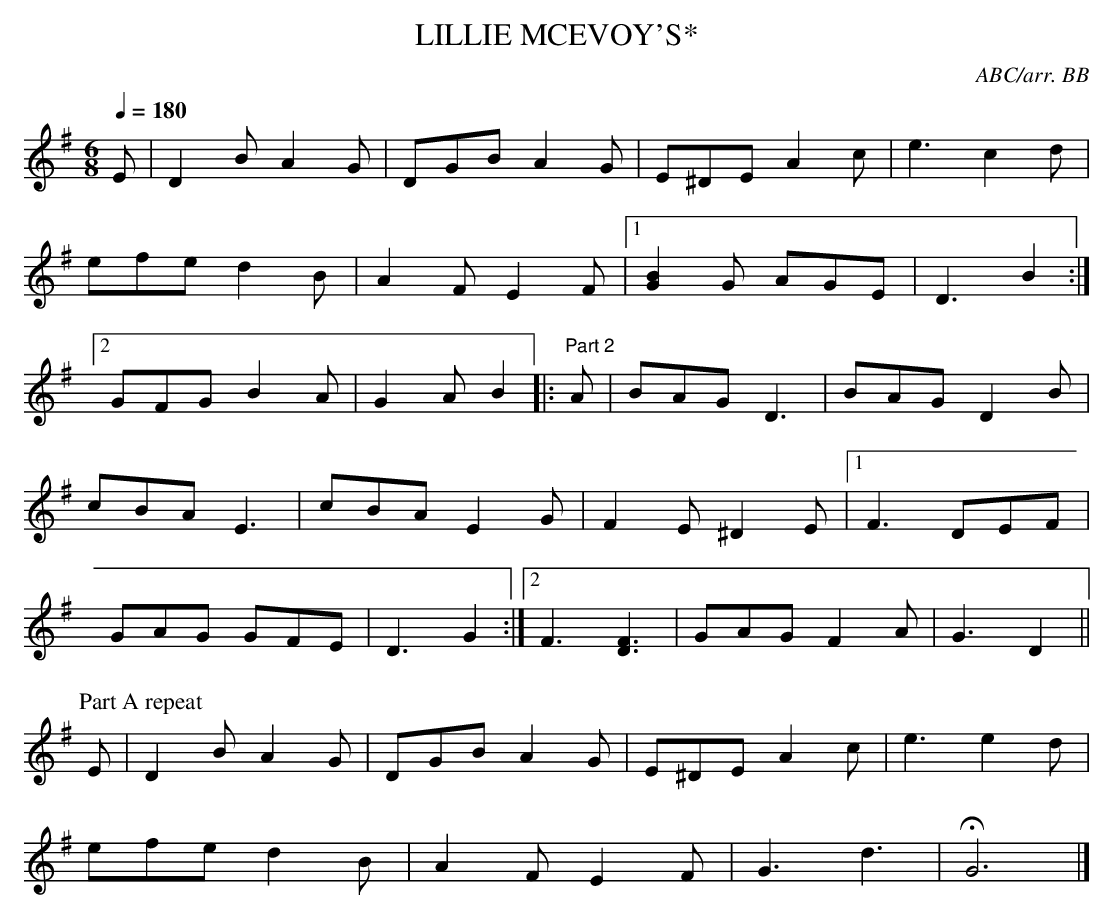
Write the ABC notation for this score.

X:1
T:LILLIE MCEVOY'S*
C:ABC/arr. BB
a quadrille somewhere . . .
Q:1/4=180
L:1/8
M:6/8
K:G % source key = C
E|D2B A2G|DGB A2G|E^DE A2c|e3 c2d|
efe d2B|A2F E2F|1 [G2B2]G AGE|D3 B2:|
[2 GFG B2A|G2A B2|:"Part 2"A|BAG D3|BAG D2B|
cBA E3|cBA E2G|F2E ^D2E|1 F3 DEF|
GAG GFE|D3 G2:|2 F3 [F3D3]|GAG F2A|G3 D2||
P:Part A repeat
E|D2B A2G|DGB A2G|E^DE A2c|e3 e2d|
efe d2B|A2F E2F|G3d3|HG6|]
